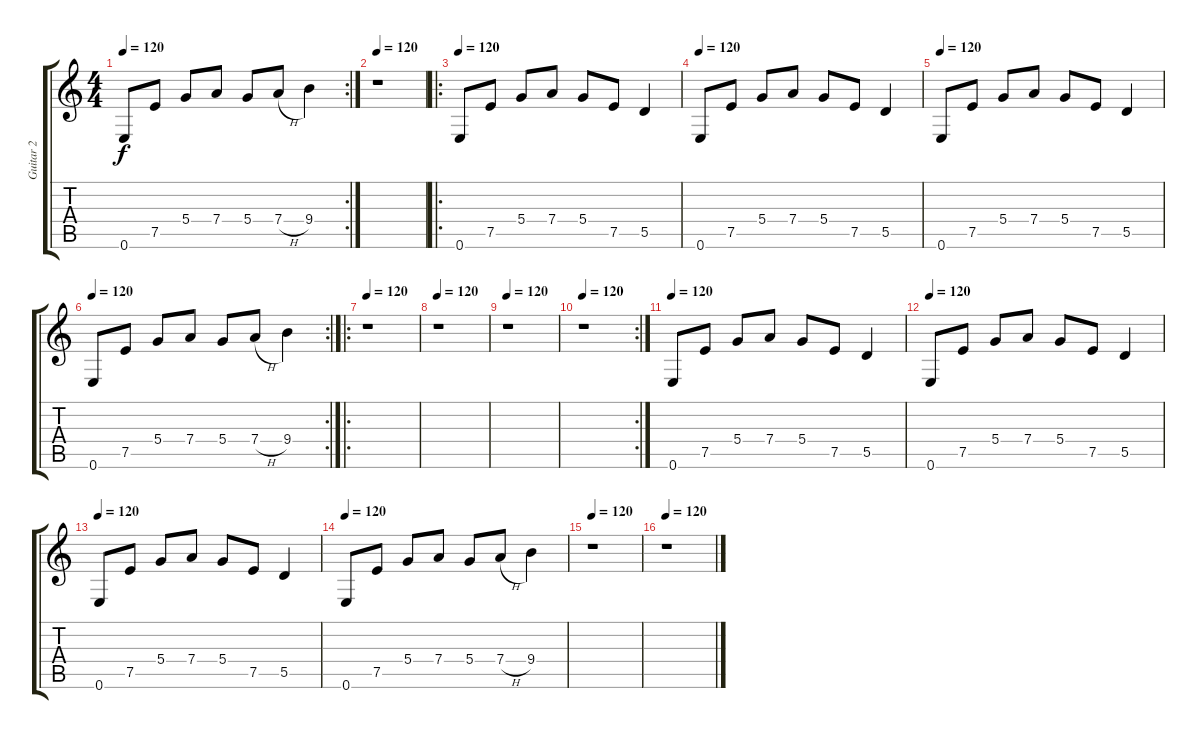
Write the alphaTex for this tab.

\track ("Guitar 2" "Guitar 2") {instrument electricguitarclean}
\staff {score tabs}
\tuning (E4 B3 G3 D3 A2 E2) {hide}
\rc 2
\ts (4 4)
\tempo 120
\clef g2
\ks c
0.6.8{dy f} 7.5.8 5.4.8 7.4.8 5.4.8 7.4{h}.8 9.4.4 |
\tempo 120
r.1 |
\ro
\tempo 120
0.6.8 7.5.8 5.4.8 7.4.8 5.4.8 7.5.8 5.5.4 |
\tempo 120
0.6.8 7.5.8 5.4.8 7.4.8 5.4.8 7.5.8 5.5.4 |
\tempo 120
0.6.8 7.5.8 5.4.8 7.4.8 5.4.8 7.5.8 5.5.4 |
\rc 2
\tempo 120
0.6.8 7.5.8 5.4.8 7.4.8 5.4.8 7.4{h}.8 9.4.4 |
\ro
\tempo 120
r.1 |
\tempo 120
r.1 |
\tempo 120
r.1 |
\rc 2
\tempo 120
r.1 |
\tempo 120
0.6.8 7.5.8 5.4.8 7.4.8 5.4.8 7.5.8 5.5.4 |
\tempo 120
0.6.8 7.5.8 5.4.8 7.4.8 5.4.8 7.5.8 5.5.4 |
\tempo 120
0.6.8 7.5.8 5.4.8 7.4.8 5.4.8 7.5.8 5.5.4 |
\tempo 120
0.6.8 7.5.8 5.4.8 7.4.8 5.4.8 7.4{h}.8 9.4.4 |
\tempo 120
r.1 |
\tempo 120
r.1
